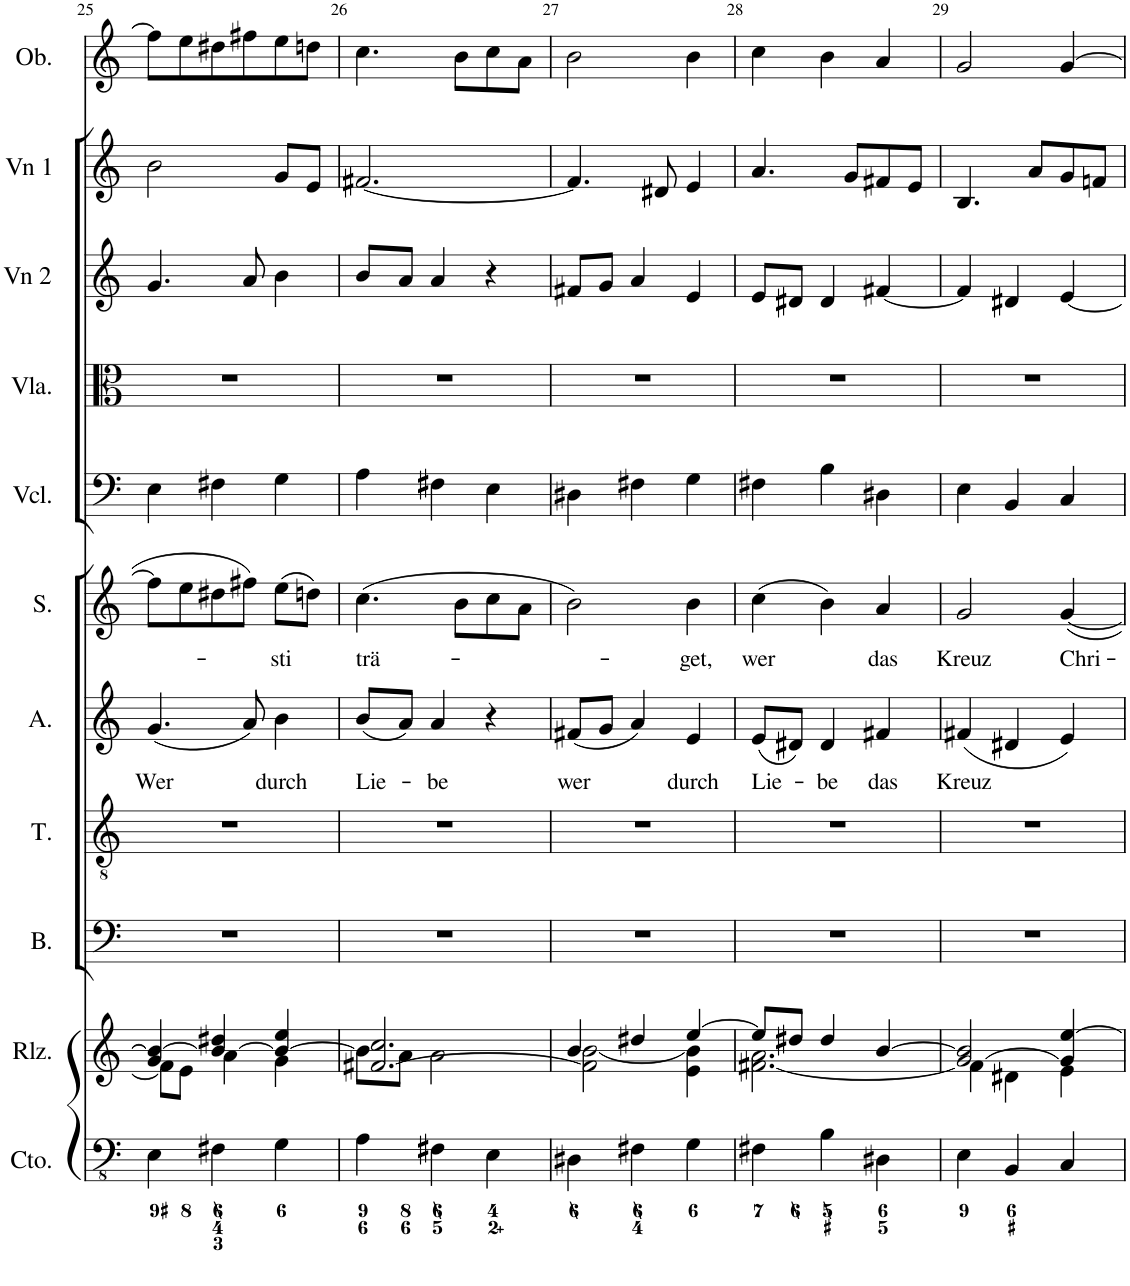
**kern	**kern	**kern	**kern	**kern	**text	**kern	**text	**kern	**kern	**kern	**kern	**kern	**kern	**kern
*part13	*part12	*part11	*part10	*part9	*part9	*part8	*part8	*part7	*part6	*part5	*part4	*part3	*part2	*part1
*staff13	*staff12	*staff11	*staff10	*staff9	*staff9	*staff8	*staff8	*staff7	*staff6	*staff5	*staff4	*staff3	*staff2	*staff1
*I"Continuo	*I"Rlzn.	*I"Bass	*I"Tenor	*I"Alto	*	*I"Soprano	*	*I"Contrabass	*I"'Cello/Cb	*I"Viola	*I"Violin 2	*I"Violin 1	*I"OboeXEQ	*I"Oboe
*I'Cto.	*I'Rlz.	*I'B.	*I'T.	*I'A.	*	*I'S.	*	*I'Cb	*	*I'Vla.	*I'Vn 2	*I'Vn 1	*I'Ob	*I'Ob.
!!LO:PB:g=z
*clefFv4	*clefG2	*clefF4	*clefGv2	*clefG2	*	*clefG2	*	*clefFv4	*clefF4	*clefC3	*clefG2	*clefG2	*clefG2	*clefG2
*	*	*	*	*	*	*	*	*Trd7c12	*	*	*	*	*	*
*k[]	*k[]	*k[]	*k[]	*k[]	*	*k[]	*	*k[]	*k[]	*k[]	*k[]	*k[]	*k[]	*k[]
*M3/4	*M3/4	*M3/4	*M3/4	*M3/4	*	*M3/4	*	*M3/4	*M3/4	*M3/4	*M3/4	*M3/4	*M3/4	*M3/4
=25	=25	=25	=25	=25	=25	=25	=25	=25	=25	=25	=25	=25	=25	=25
*	*^	*	*	*	*	*	*	*	*	*	*	*	*	*
!	!	!	!	!	!	!LO:LY:b	!	!	!	!	!	!	!	!	!
4EE\	4g/ 4b/_	8f#\L]	2.r	2.r	(4.g/	Wer	8ff#\L]	.	4EE	4E\	2.r	4.g/	2b\	8ff#\L]	8ff#\L]
.	.	8e\J	.	.	.	.	8ee\	.	.	.	.	.	.	8ee\J	8ee\
4FF#X\	4b/_ 4dd#X/	4a\	.	.	.	.	8dd#X\	.	4FF#X	4F#X\	.	.	.	8dd#X\L	8dd#X\
.	.	.	.	.	8a/)	.	8ff#X\J	.	.	.	.	8a/	.	8ff#X\J	8ff#X\
!	!	!	!	!	!	!LO:LY:b	!	!LO:LY:b	!	!	!	!	!	!	!
4GG\	4b/_ 4ee/	4g\	.	.	4b\	durch	(8ee\L	-sti	4GG	4G\	.	4b\	8g/L	8ee\L	8ee\
.	.	.	.	.	.	.	8ddn\J)	.	.	.	.	.	8e/J	8ddn\J	8ddn\J
=26	=26	=26	=26	=26	=26	=26	=26	=26	=26	=26	=26	=26	=26	=26	=26
!	!	!	!	!	!	!LO:LY:b	!	!LO:LY:b	!	!	!	!	!	!	!
4AA\	[2.f#X/ 2.cc/	8b\L]	2.r	2.r	(8b/L	Lie-	(4.cc\	trä-	4AA	4A\	2.r	8b/L	[2.f#X/	4.cc	4.cc\
.	.	8a\J	.	.	8a/J)	.	.	.	.	.	.	8a/J	.	.	.
!	!	!	!	!	!	!LO:LY:b	!	!	!	!	!	!	!	!	!
4FF#X\	.	2a\	.	.	4a/	-be	.	.	4FF#X	4F#X\	.	4a/	.	.	.
.	.	.	.	.	.	.	8b\L	.	.	.	.	.	.	8b	8b\L
4EE\	.	.	.	.	4r	.	8cc\	.	4EE	4E\	.	4r	.	8cc\L	8cc\
.	.	.	.	.	.	.	8a\J	.	.	.	.	.	.	8a\J	8a\J
=27	=27	=27	=27	=27	=27	=27	=27	=27	=27	=27	=27	=27	=27	=27	=27
!	!	!	!	!	!	!LO:LY:b	!	!	!	!	!	!	!	!	!
4DD#X\	4b/	2f#\] [2b\	2.r	2.r	(8f#X/L	wer	2b\)	.	4EE-X	4D#X\	2.r	8f#X/L	4.f#/]	2b	2b\
.	.	.	.	.	8g/J	.	.	.	.	.	.	8g/J	.	.	.
4FF#X\	4dd#X/	.	.	.	4a/)	.	.	.	4FF#X	4F#X\	.	4a/	.	.	.
.	.	.	.	.	.	.	.	.	.	.	.	.	8d#X/	.	.
!	!	!	!	!	!	!LO:LY:b	!	!LO:LY:b	!	!	!	!	!	!	!
4GG\	[4ee/	4e\ 4b\]	.	.	4e/	durch	4b\	-get,	4GG	4G\	.	4e/	4e/	4b	4b\
=28	=28	=28	=28	=28	=28	=28	=28	=28	=28	=28	=28	=28	=28	=28	=28
!	!	!	!	!	!	!LO:LY:b	!	!LO:LY:b	!	!	!	!	!	!	!
4FF#X\	8ee/L]	[2.f#X\ 2.a\	2.r	2.r	(8e/L	Lie-	(4cc\	wer	4FF#X	4F#X\	2.r	8e/L	4.a/	4cc	4cc\
.	8dd#X/J	.	.	.	8d#X/J)	.	.	.	.	.	.	8d#X/J	.	.	.
!	!	!	!	!	!	!LO:LY:b	!	!	!	!	!	!	!	!	!
4BB\	4dd#/	.	.	.	4d#/	-be	4b\)	.	4BB	4B\	.	4d#/	.	4b	4b\
.	.	.	.	.	.	.	.	.	.	.	.	.	8g/L	.	.
!	!	!	!	!	!	!LO:LY:b	!	!LO:LY:b	!	!	!	!	!	!	!
4DD#X\	[4b/	.	.	.	4f#X/	das	4a/	das	4EE-X	4D#X\	.	[4f#X/	8f#X/	4a	4a/
.	.	.	.	.	.	.	.	.	.	.	.	.	8e/J	.	.
=29	=29	=29	=29	=29	=29	=29	=29	=29	=29	=29	=29	=29	=29	=29	=29
!	!	!	!	!	!	!LO:LY:b	!	!LO:LY:b	!	!	!	!	!	!	!
4EE\	[2g/ 2b/]	4f#\]	2.r	2.r	(4f#X/	Kreuz	2g/	Kreuz	4EE	4E\	2.r	4f#/]	4.B/	2g	2g/
4BBB/	.	4d#X\	.	.	4d#X/	.	.	.	4BBB	4BB/	.	4d#X/	.	.	.
.	.	.	.	.	.	.	.	.	.	.	.	.	8a/L	.	.
!	!	!	!	!	!	!	!	!LO:LY:b	!	!	!	!	!	!	!
4CC/	4g/] [4ee/	4e\	.	.	4e/)	.	[4g/	Chri-	4CC	4C/	.	[4e/	8g/	[4g	[4g/
.	.	.	.	.	.	.	.	.	.	.	.	.	8fn/J	.	.
*	*v	*v	*	*	*	*	*	*	*	*	*	*	*	*	*
=	=	=	=	=	=	=	=	=	=	=	=	=	=	=
*-	*-	*-	*-	*-	*-	*-	*-	*-	*-	*-	*-	*-	*-	*-
